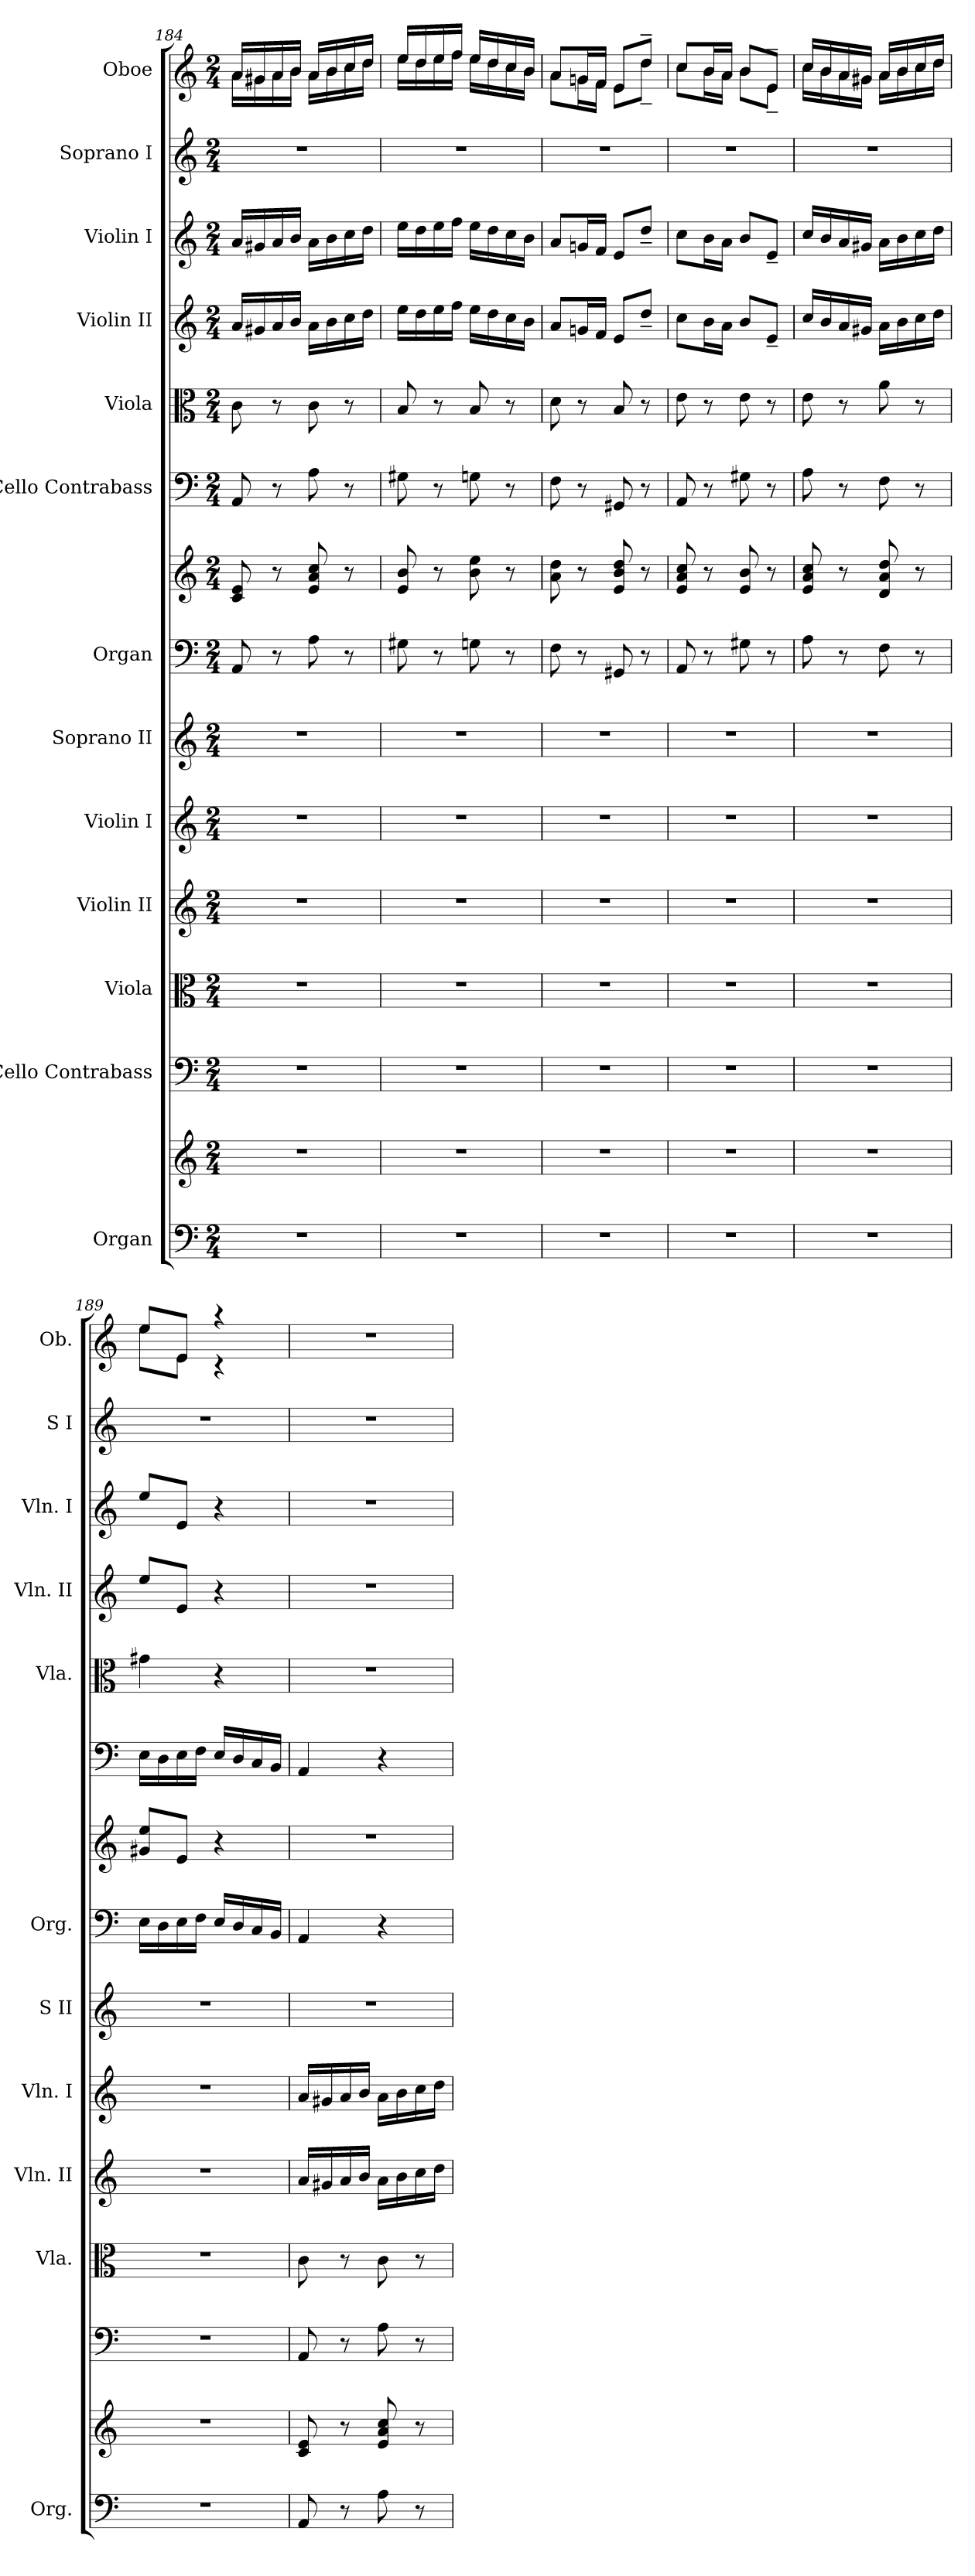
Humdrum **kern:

**kern	**kern	**kern	**kern	**kern	**kern	**kern	**kern	**kern	**kern	**kern	**kern	**kern	**kern	**kern
*part13	*part13	*part12	*part11	*part10	*part9	*part8	*part7	*part7	*part6	*part5	*part4	*part3	*part2	*part1
*staff15	*staff14	*staff13	*staff12	*staff11	*staff10	*staff9	*staff8	*staff7	*staff6	*staff5	*staff4	*staff3	*staff2	*staff1
*I"Organ	*	*I"Cello Contrabass	*I"Viola	*I"Violin II	*I"Violin I	*I"Soprano II	*I"Organ	*	*I"Cello Contrabass	*I"Viola	*I"Violin II	*I"Violin I	*I"Soprano I	*I"Oboe
*I'Org.	*	*	*I'Vla.	*I'Vln. II	*I'Vln. I	*I'S II	*I'Org.	*	*	*I'Vla.	*I'Vln. II	*I'Vln. I	*I'S I	*I'Ob.
*clefF4	*clefG2	*clefF4	*clefC3	*clefG2	*clefG2	*clefG2	*clefF4	*clefG2	*clefF4	*clefC3	*clefG2	*clefG2	*clefG2	*clefG2
*k[]	*k[]	*k[]	*k[]	*k[]	*k[]	*k[]	*k[]	*k[]	*k[]	*k[]	*k[]	*k[]	*k[]	*k[]
*a:	*a:	*a:	*a:	*a:	*a:	*a:	*a:	*a:	*a:	*a:	*a:	*a:	*a:	*a:
*M2/4	*M2/4	*M2/4	*M2/4	*M2/4	*M2/4	*M2/4	*M2/4	*M2/4	*M2/4	*M2/4	*M2/4	*M2/4	*M2/4	*M2/4
=184	=184	=184	=184	=184	=184	=184	=184	=184	=184	=184	=184	=184	=184	=184
*	*	*	*	*	*	*	*	*	*	*	*	*	*	*^
2r	2r	2r	2r	2r	2r	2r	8AA/	8c/ 8e/	8AA/	8c\	16a/LL	16a/LL	2r	16a/LL	16a\LL
.	.	.	.	.	.	.	.	.	.	.	16g#X/	16g#X/	.	16g#X/	16g#\
.	.	.	.	.	.	.	8r	8r	8r	8r	16a/	16a/	.	16a/	16a\
.	.	.	.	.	.	.	.	.	.	.	16b/JJ	16b/JJ	.	16b/JJ	16b\JJ
.	.	.	.	.	.	.	8A\	8e/ 8a/ 8cc/	8A\	8c\	16a\LL	16a\LL	.	16a/LL	16a\LL
.	.	.	.	.	.	.	.	.	.	.	16b\	16b\	.	16b/	16b\
.	.	.	.	.	.	.	8r	8r	8r	8r	16cc\	16cc\	.	16cc/	16cc\
.	.	.	.	.	.	.	.	.	.	.	16dd\JJ	16dd\JJ	.	16dd/JJ	16dd\JJ
=185	=185	=185	=185	=185	=185	=185	=185	=185	=185	=185	=185	=185	=185	=185	=185
2r	2r	2r	2r	2r	2r	2r	8G#X\	8e/ 8b/	8G#X\	8B/	16ee\LL	16ee\LL	2r	16ee/LL	16ee\LL
.	.	.	.	.	.	.	.	.	.	.	16dd\	16dd\	.	16dd/	16dd\
.	.	.	.	.	.	.	8r	8r	8r	8r	16ee\	16ee\	.	16ee/	16ee\
.	.	.	.	.	.	.	.	.	.	.	16ff\JJ	16ff\JJ	.	16ff/JJ	16ff\JJ
.	.	.	.	.	.	.	8Gn\	8b\ 8ee\	8Gn\	8B/	16ee\LL	16ee\LL	.	16ee/LL	16ee\LL
.	.	.	.	.	.	.	.	.	.	.	16dd\	16dd\	.	16dd/	16dd\
.	.	.	.	.	.	.	8r	8r	8r	8r	16cc\	16cc\	.	16cc/	16cc\
.	.	.	.	.	.	.	.	.	.	.	16b\JJ	16b\JJ	.	16b/JJ	16b\JJ
=186	=186	=186	=186	=186	=186	=186	=186	=186	=186	=186	=186	=186	=186	=186	=186
2r	2r	2r	2r	2r	2r	2r	8F\	8a\ 8dd\	8F\	8d\	8a/L	8a/L	2r	8a/L	8a\L
.	.	.	.	.	.	.	8r	8r	8r	8r	16gni/L	16gni/L	.	16g/L	16gni\L
.	.	.	.	.	.	.	.	.	.	.	16f/JJ	16f/JJ	.	16f/JJ	16f\JJ
.	.	.	.	.	.	.	8GG#X/	8e/ 8b/ 8dd/	8GG#X/	8B/	8e/L	8e/L	.	8e/L	8e\L
.	.	.	.	.	.	.	8r	8r	8r	8r	8dd~</J	8dd~</J	.	8dd~>/J	8dd~<\J
=187	=187	=187	=187	=187	=187	=187	=187	=187	=187	=187	=187	=187	=187	=187	=187
2r	2r	2r	2r	2r	2r	2r	8AA/	8e/ 8a/ 8cc/	8AA/	8e\	8cc\L	8cc\L	2r	8cc/L	8cc\L
.	.	.	.	.	.	.	8r	8r	8r	8r	16b\L	16b\L	.	16b/L	16b\L
.	.	.	.	.	.	.	.	.	.	.	16a\JJ	16a\JJ	.	16a/JJ	16a\JJ
.	.	.	.	.	.	.	8G#X\	8e/ 8b/	8G#X\	8e\	8b/L	8b/L	.	8b/L	8b\L
.	.	.	.	.	.	.	8r	8r	8r	8r	8e~</J	8e~</J	.	8e~>/J	8e~<\J
=188	=188	=188	=188	=188	=188	=188	=188	=188	=188	=188	=188	=188	=188	=188	=188
2r	2r	2r	2r	2r	2r	2r	8A\	8e/ 8a/ 8cc/	8A\	8e\	16cc/LL	16cc/LL	2r	16cc/LL	16cc\LL
.	.	.	.	.	.	.	.	.	.	.	16b/	16b/	.	16b/	16b\
.	.	.	.	.	.	.	8r	8r	8r	8r	16a/	16a/	.	16a/	16a\
.	.	.	.	.	.	.	.	.	.	.	16g#X/JJ	16g#X/JJ	.	16g#X/JJ	16g#\JJ
.	.	.	.	.	.	.	8F\	8d/ 8a/ 8dd/	8F\	8a\	16a\LL	16a\LL	.	16a/LL	16a\LL
.	.	.	.	.	.	.	.	.	.	.	16b\	16b\	.	16b/	16b\
.	.	.	.	.	.	.	8r	8r	8r	8r	16cc\	16cc\	.	16cc/	16cc\
.	.	.	.	.	.	.	.	.	.	.	16dd\JJ	16dd\JJ	.	16dd/JJ	16dd\JJ
=189	=189	=189	=189	=189	=189	=189	=189	=189	=189	=189	=189	=189	=189	=189	=189
2r	2r	2r	2r	2r	2r	2r	16E\LL	8g#X/ 8ee/L	16E\LL	4g#X\	8ee/L	8ee/L	2r	8ee/L	8ee\L
.	.	.	.	.	.	.	16D\	.	16D\	.	.	.	.	.	.
.	.	.	.	.	.	.	16E\	8e/J	16E\	.	8e/J	8e/J	.	8e/J	8e\J
.	.	.	.	.	.	.	16F\JJ	.	16F\JJ	.	.	.	.	.	.
.	.	.	.	.	.	.	16E/LL	4r	16E/LL	4r	4r	4r	.	4raa	4rc
.	.	.	.	.	.	.	16D/	.	16D/	.	.	.	.	.	.
.	.	.	.	.	.	.	16C/	.	16C/	.	.	.	.	.	.
.	.	.	.	.	.	.	16BB/JJ	.	16BB/JJ	.	.	.	.	.	.
*	*	*	*	*	*	*	*	*	*	*	*	*	*	*v	*v
=190	=190	=190	=190	=190	=190	=190	=190	=190	=190	=190	=190	=190	=190	=190
8AA/	8c/ 8e/	8AA/	8c\	16a/LL	16a/LL	2r	4AA/	2r	4AA/	2r	2r	2r	2r	2r
.	.	.	.	16g#X/	16g#X/	.	.	.	.	.	.	.	.	.
8r	8r	8r	8r	16a/	16a/	.	.	.	.	.	.	.	.	.
.	.	.	.	16b/JJ	16b/JJ	.	.	.	.	.	.	.	.	.
8A\	8e/ 8a/ 8cc/	8A\	8c\	16a\LL	16a\LL	.	4r	.	4r	.	.	.	.	.
.	.	.	.	16b\	16b\	.	.	.	.	.	.	.	.	.
8r	8r	8r	8r	16cc\	16cc\	.	.	.	.	.	.	.	.	.
.	.	.	.	16dd\JJ	16dd\JJ	.	.	.	.	.	.	.	.	.
=	=	=	=	=	=	=	=	=	=	=	=	=	=	=
*-	*-	*-	*-	*-	*-	*-	*-	*-	*-	*-	*-	*-	*-	*-
